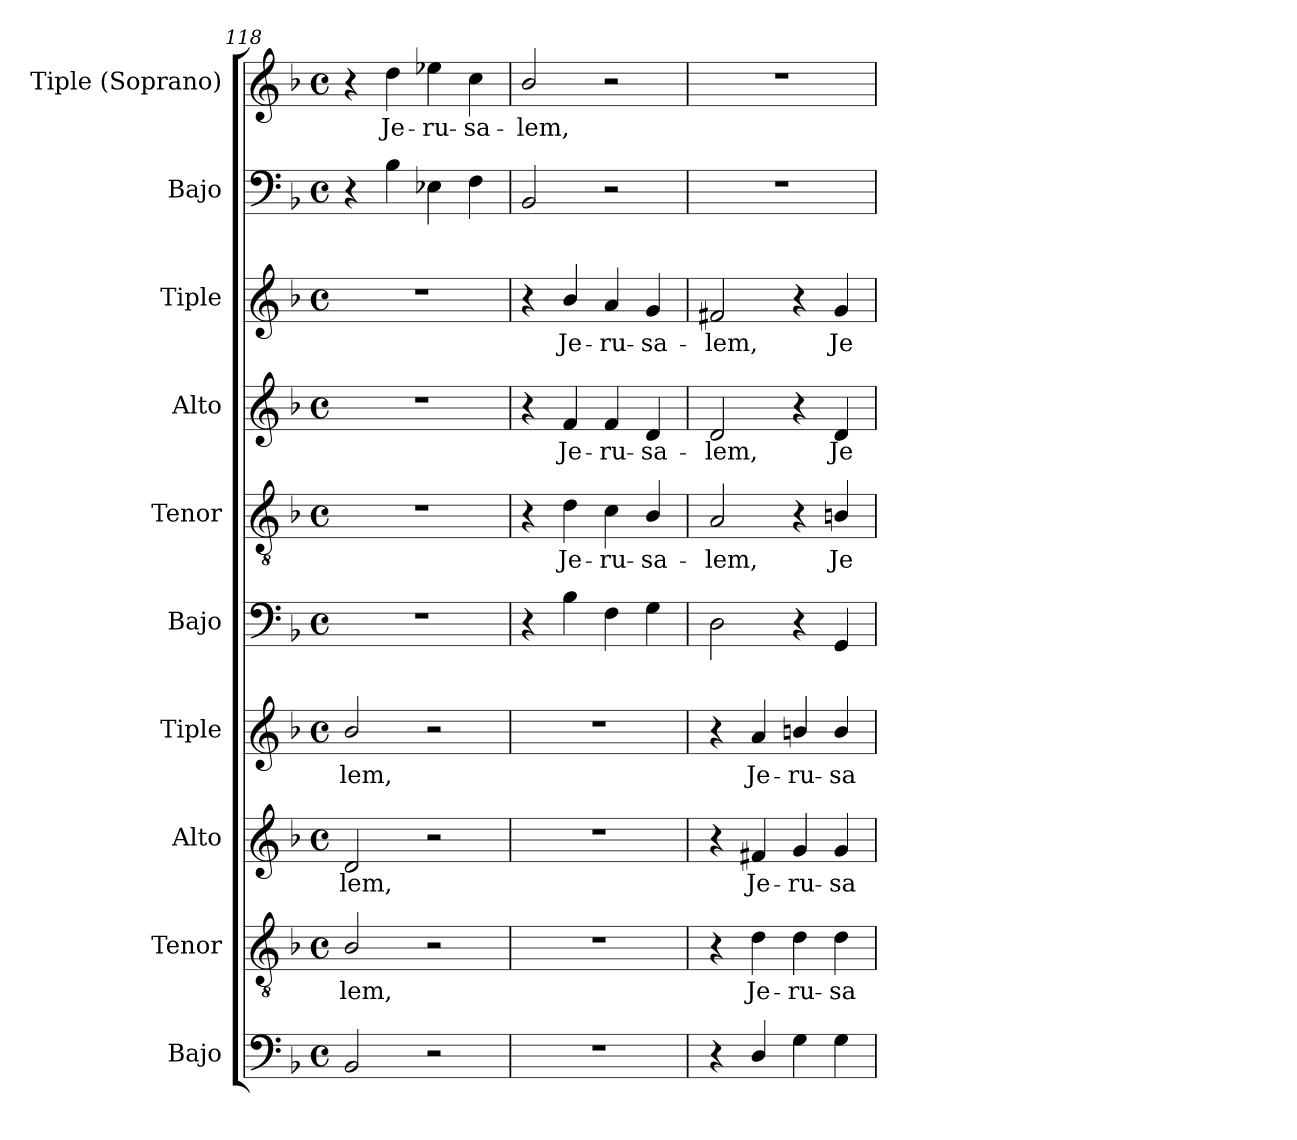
**kern	**kern	**text	**kern	**text	**kern	**text	**kern	**kern	**text	**kern	**text	**kern	**text	**kern	**kern	**text
*part10	*part9	*part9	*part8	*part8	*part7	*part7	*part6	*part5	*part5	*part4	*part4	*part3	*part3	*part2	*part1	*part1
*staff10	*staff9	*staff9	*staff8	*staff8	*staff7	*staff7	*staff6	*staff5	*staff5	*staff4	*staff4	*staff3	*staff3	*staff2	*staff1	*staff1
*I"Bajo	*I"Tenor	*	*I"Alto	*	*I"Tiple	*	*I"Bajo	*I"Tenor	*	*I"Alto	*	*I"Tiple	*	*I"Bajo	*I"Tiple (Soprano)	*
*I'B.	*I'T.	*	*I'A.	*	*	*	*I'B.	*I'T.	*	*I'A.	*	*	*	*I'B.	*I'S.	*
*clefF4	*clefGv2	*	*clefG2	*	*clefG2	*	*clefF4	*clefGv2	*	*clefG2	*	*clefG2	*	*clefF4	*clefG2	*
*	*ITrd7c12	*	*	*	*	*	*	*ITrd7c12	*	*	*	*	*	*	*	*
*k[b-]	*k[b-]	*	*k[b-]	*	*k[b-]	*	*k[b-]	*k[b-]	*	*k[b-]	*	*k[b-]	*	*k[b-]	*k[b-]	*
*F:	*F:	*	*F:	*	*F:	*	*F:	*F:	*	*F:	*	*F:	*	*F:	*F:	*
*M4/4	*M4/4	*	*M4/4	*	*M4/4	*	*M4/4	*M4/4	*	*M4/4	*	*M4/4	*	*M4/4	*M4/4	*
*met(c)	*met(c)	*	*met(c)	*	*met(c)	*	*met(c)	*met(c)	*	*met(c)	*	*met(c)	*	*met(c)	*met(c)	*
=118	=118	=118	=118	=118	=118	=118	=118	=118	=118	=118	=118	=118	=118	=118	=118	=118
!	!	!LO:LY:b:color=#000000	!	!	!	!	!	!	!	!	!	!	!	!	!	!
!	!	!	!	!LO:LY:b:color=#000000	!	!	!	!	!	!	!	!	!	!	!	!
!	!	!	!	!	!	!LO:LY:b:color=#000000	!	!	!	!	!	!	!	!	!	!
2BB-i/	2BB-i/	-lem,	2di/	-lem,	2b-i/	-lem,	1r	1r	.	1r	.	1r	.	4r	4r	.
!	!	!	!	!	!	!	!	!	!	!	!	!	!	!	!	!LO:LY:b:color=#000000
.	.	.	.	.	.	.	.	.	.	.	.	.	.	4B-i\	4ddi\	Je-
!	!	!	!	!	!	!	!	!	!	!	!	!	!	!	!	!LO:LY:b:color=#000000
2r	2r	.	2r	.	2r	.	.	.	.	.	.	.	.	4E-Xi\	4ee-Xi\	-ru-
!	!	!	!	!	!	!	!	!	!	!	!	!	!	!	!	!LO:LY:b:color=#000000
.	.	.	.	.	.	.	.	.	.	.	.	.	.	4Fi\	4cci\	-sa-
!!LO:LB:g=z
=119	=119	=119	=119	=119	=119	=119	=119	=119	=119	=119	=119	=119	=119	=119	=119	=119
!	!	!	!	!	!	!	!	!	!	!	!	!	!	!	!	!LO:LY:b:color=#000000
1r	1r	.	1r	.	1r	.	4r	4r	.	4r	.	4r	.	2BB-i/	2b-i/	-lem,
!	!	!	!	!	!	!	!	!	!LO:LY:b:color=#000000	!	!	!	!	!	!	!
!	!	!	!	!	!	!	!	!	!	!	!LO:LY:b:color=#000000	!	!	!	!	!
!	!	!	!	!	!	!	!	!	!	!	!	!	!LO:LY:b:color=#000000	!	!	!
.	.	.	.	.	.	.	4B-i\	4Di\	Je-	4fi/	Je-	4b-i/	Je-	.	.	.
!	!	!	!	!	!	!	!	!	!LO:LY:b:color=#000000	!	!	!	!	!	!	!
!	!	!	!	!	!	!	!	!	!	!	!LO:LY:b:color=#000000	!	!	!	!	!
!	!	!	!	!	!	!	!	!	!	!	!	!	!LO:LY:b:color=#000000	!	!	!
.	.	.	.	.	.	.	4Fi\	4Ci\	-ru-	4fi/	-ru-	4ai/	-ru-	2r	2r	.
!	!	!	!	!	!	!	!	!	!LO:LY:b:color=#000000	!	!	!	!	!	!	!
!	!	!	!	!	!	!	!	!	!	!	!LO:LY:b:color=#000000	!	!	!	!	!
!	!	!	!	!	!	!	!	!	!	!	!	!	!LO:LY:b:color=#000000	!	!	!
.	.	.	.	.	.	.	4Gi\	4BB-i/	-sa-	4di/	-sa-	4gi/	-sa-	.	.	.
=120	=120	=120	=120	=120	=120	=120	=120	=120	=120	=120	=120	=120	=120	=120	=120	=120
!	!	!	!	!	!	!	!	!	!LO:LY:b:color=#000000	!	!	!	!	!	!	!
!	!	!	!	!	!	!	!	!	!	!	!LO:LY:b:color=#000000	!	!	!	!	!
!	!	!	!	!	!	!	!	!	!	!	!	!	!LO:LY:b:color=#000000	!	!	!
4r	4r	.	4r	.	4r	.	2Di\	2AAi/	-lem,	2di/	-lem,	2f#Xi/	-lem,	1r	1r	.
!	!	!LO:LY:b:color=#000000	!	!	!	!	!	!	!	!	!	!	!	!	!	!
!	!	!	!	!LO:LY:b:color=#000000	!	!	!	!	!	!	!	!	!	!	!	!
!	!	!	!	!	!	!LO:LY:b:color=#000000	!	!	!	!	!	!	!	!	!	!
4Di/	4Di\	Je-	4f#Xi/	Je-	4ai/	Je-	.	.	.	.	.	.	.	.	.	.
!	!	!LO:LY:b:color=#000000	!	!	!	!	!	!	!	!	!	!	!	!	!	!
!	!	!	!	!LO:LY:b:color=#000000	!	!	!	!	!	!	!	!	!	!	!	!
!	!	!	!	!	!	!LO:LY:b:color=#000000	!	!	!	!	!	!	!	!	!	!
4Gi\	4Di\	-ru-	4gi/	-ru-	4bni/	-ru-	4r	4r	.	4r	.	4r	.	.	.	.
!	!	!LO:LY:b:color=#000000	!	!	!	!	!	!	!	!	!	!	!	!	!	!
!	!	!	!	!LO:LY:b:color=#000000	!	!	!	!	!	!	!	!	!	!	!	!
!	!	!	!	!	!	!LO:LY:b:color=#000000	!	!	!	!	!	!	!	!	!	!
!	!	!	!	!	!	!	!	!	!LO:LY:b:color=#000000	!	!	!	!	!	!	!
!	!	!	!	!	!	!	!	!	!	!	!LO:LY:b:color=#000000	!	!	!	!	!
!	!	!	!	!	!	!	!	!	!	!	!	!	!LO:LY:b:color=#000000	!	!	!
4Gi\	4Di\	-sa-	4gi/	-sa-	4bi/	-sa-	4GGi/	4BBni/	Je-	4di/	Je-	4gi/	Je-	.	.	.
=	=	=	=	=	=	=	=	=	=	=	=	=	=	=	=	=
*-	*-	*-	*-	*-	*-	*-	*-	*-	*-	*-	*-	*-	*-	*-	*-	*-
